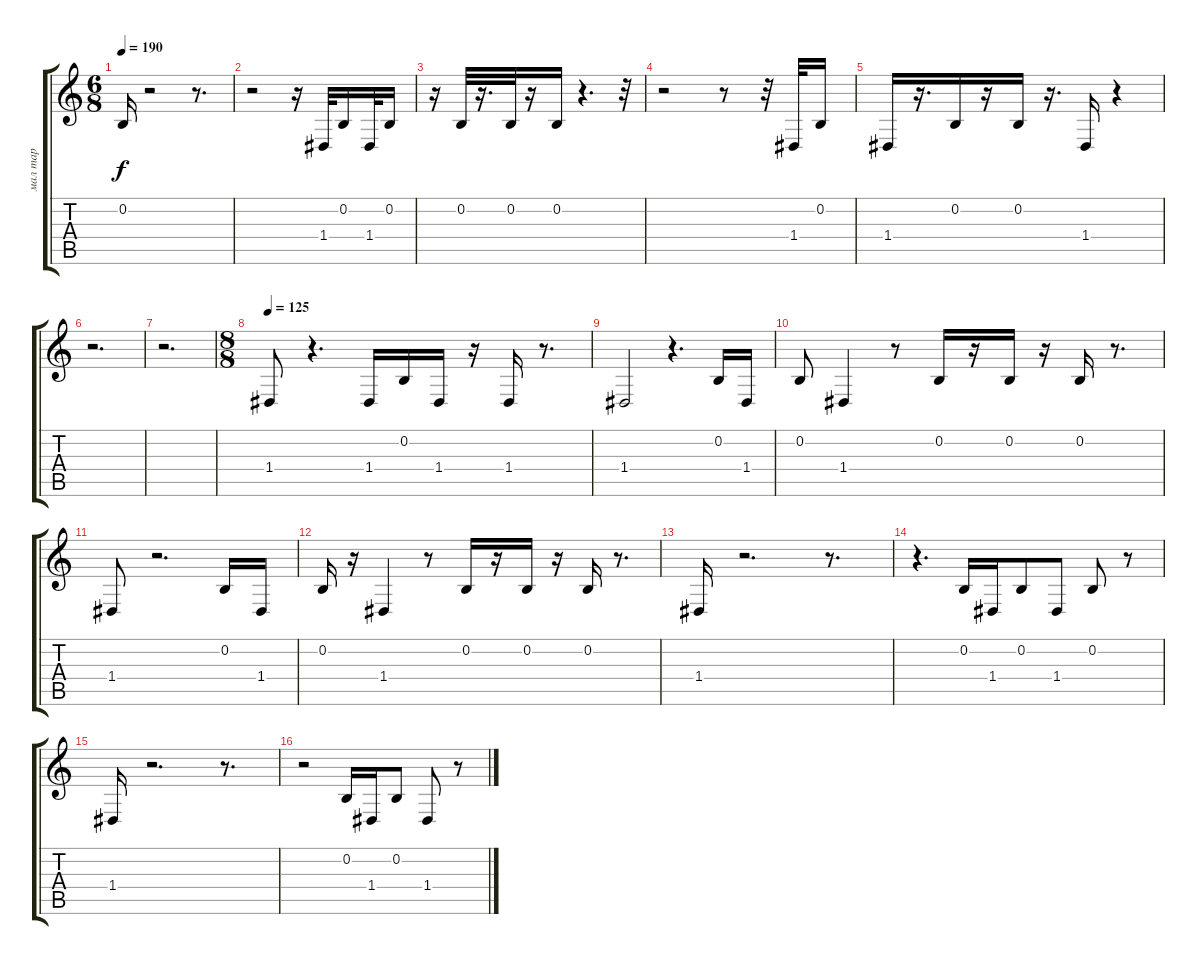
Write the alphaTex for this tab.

\track ("мал тар" "мал тар") {instrument acousticgrandpiano}
\staff {score tabs}
\tuning (E4 B3 G3 D3 A2 E2) {hide}
\ts (6 8)
\tempo 190
\clef g2
\ks c
0.2.16{dy f} r.2 r.8{d} |
r.2 r.16 1.4.32 0.2.16 1.4.32 0.2.16 |
r.16 0.2.32 r.16{d} 0.2.32 r.16 0.2.16 r.4{d} r.32 |
r.2 r.8 r.32 1.4.32 0.2.16 |
1.4.16 r.16{d} 0.2.16 r.16 0.2.16 r.16{d} 1.4.16 r.4 |
r.2{d} |
r.2{d} |
\ts (8 8)
\tempo 125
1.4.8 r.4{d} 1.4.16 0.2.16 1.4.16 r.16 1.4.16 r.8{d} |
1.4.2 r.4{d} 0.2.16 1.4.16 |
0.2.8 1.4.4 r.8 0.2.16 r.16 0.2.16 r.16 0.2.16 r.8{d} |
1.4.8 r.2{d} 0.2.16 1.4.16 |
0.2.16 r.16 1.4.4 r.8 0.2.16 r.16 0.2.16 r.16 0.2.16 r.8{d} |
1.4.16 r.2{d} r.8{d} |
r.4{d} 0.2.16 1.4.16 0.2.8 1.4.8 0.2.8 r.8 |
1.4.16 r.2{d} r.8{d} |
r.2 0.2.16 1.4.16 0.2.8 1.4.8 r.8
